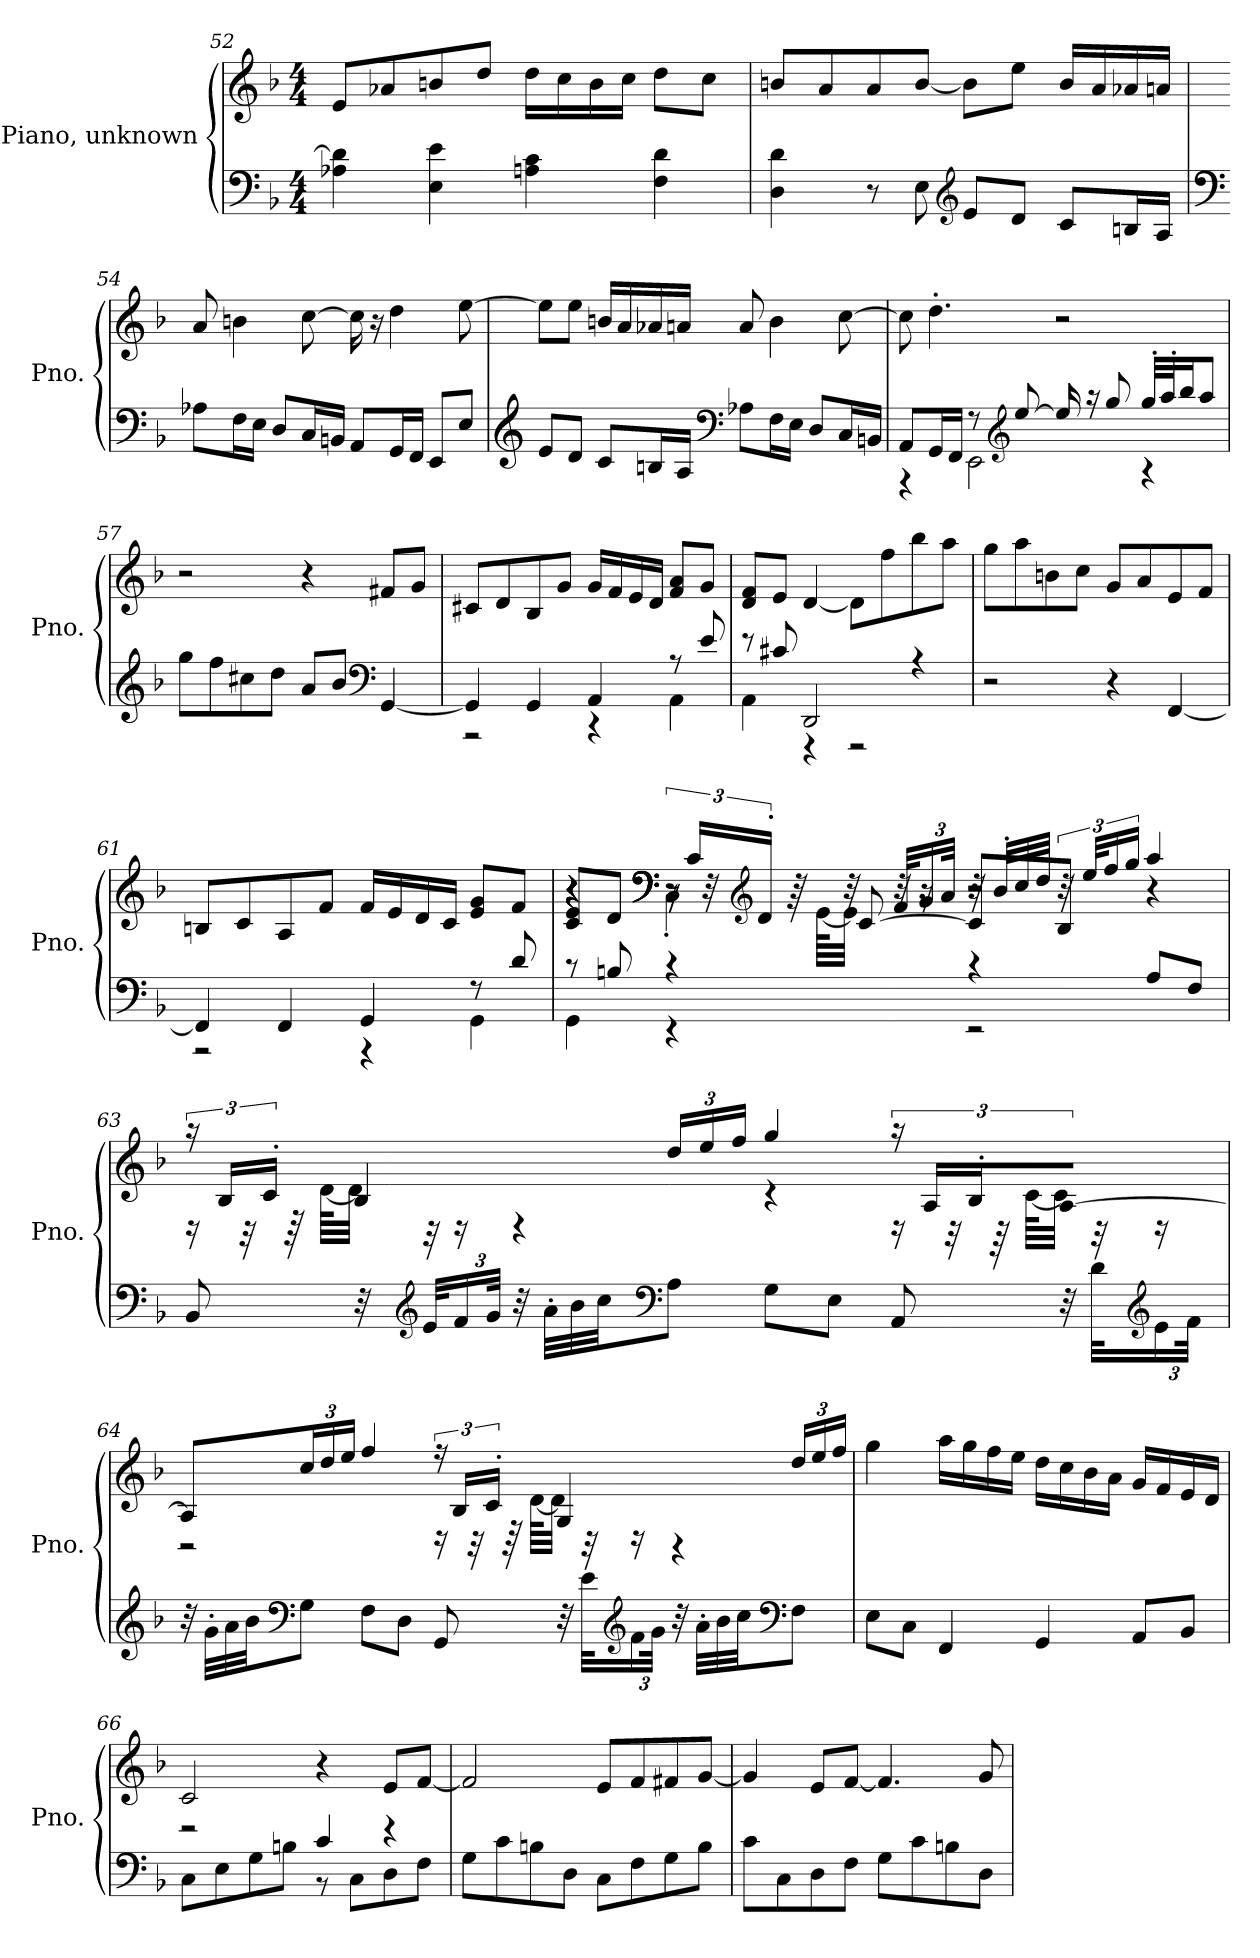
**kern	**kern
*part1	*part1
*staff2	*staff1
*I"Piano, unknown	*
*I'Pno.	*
*clefF4	*clefG2
*k[b-]	*k[b-]
*M4/4	*M4/4
=52	=52
4A-X\ 4d\]	8e/L
.	8a-X/
4E\ 4e\	8bn/
.	8dd/J
4An\ 4c\	16dd\LL
.	16cc\
.	16b\
.	16cc\JJ
4F\ 4d\	8dd\L
.	8cc\J
=53	=53
4D\ 4d\	8bn/L
.	8a/
8r	8a/
8E\	[8b/J
*clefG2	*
8e/L	8b\L]
8d/J	8ee\J
8c/L	16b/LL
.	16a/
16Bn/L	16a-X/
16A/JJ	16an/JJ
!!LO:LB:g=z
=54	=54
*clefF4	*
8A-X\L	8a/
16F\L	4bn\
16E\JJ	.
8D/L	.
16C/L	[8cc\
16BBn/JJ	.
8AA/L	16cc\]
.	16r
16GG/L	4dd\
16FF/JJ	.
8EE/L	.
8E/J	[8ee\
=55	=55
*clefG2	*
8e/L	8ee\L]
8d/J	8ee\J
8c/L	16bn/LL
.	16a/
16Bn/L	16a-X/
16A/JJ	16an/JJ
*clefF4	*
8A-X\L	8a/
16F\L	4b\
16E\JJ	.
8D/L	.
16C/L	[8cc\
16BBn/JJ	.
!!LO:LB:g=z
=56	=56
*^	*
8AA/L	4r	8cc\]
16GG/L	.	4.dd'\
16FF/JJ	.	.
8r	2EE\	.
*clefG2	*	*
[8ee/	.	.
16ee/]	.	2r
16r	.	.
8gg/	.	.
32gg'/LLL	4r	.
32aa'/J	.	.
16bb-/J	.	.
8aa/J	.	.
*v	*v	*
=57	=57
8gg\L	2r
8ff\	.
8cc#X\	.
8dd\J	.
8a/L	4r
8b-/J	.
*clefF4	*
[4GG/	8f#X/L
.	8g/J
=58	=58
*^	*
4GG/]	2r	8c#X/L
.	.	8d/
4GG/	.	8B-/
.	.	8g/J
4AA/	4r	16g/LL
.	.	16f/
.	.	16e/
.	.	16d/JJ
8r	4AA\	8f/ 8a/L
8e/	.	8g/J
!!LO:LB:g=z
=59	=59	=59
8r	4AA\	8d/ 8f/L
8c#X/	.	8e/J
2DD/	4r	[4d/
.	2r	8d\L]
.	.	8ff\
4r	.	8bb-\
.	.	8aa\J
*v	*v	*
=60	=60
2r	8gg\L
.	8aa\
.	8bn\
.	8cc\J
4r	8g/L
.	8a/
[4FF/	8e/
.	8f/J
=61	=61
*^	*
4FF/]	2r	8Bn/L
.	.	8c/
4FF/	.	8A/
.	.	8f/J
4GG/	4r	16f/LL
.	.	16e/
.	.	16d/
.	.	16c/JJ
8r	4GG\	8e/ 8g/L
8d/	.	8f/J
!!LO:LB:g=z
=62	=62	=62
*	*	*^
*	*	*	*^
*	*	*	*	*^
8r	4GG\	8c/ 8e/L	4r	4r	4r
8Bn/	.	8d/J	.	.	.
*	*	*clefF4	*	*	*
4r	4r	24r	16r	8r	4C'\
.	.	24c/LL	.	.	.
.	.	.	32r	.	.
*	*	*clefG2	*	*	*
.	.	24d'/JJ	.	.	.
.	.	.	64r	.	.
.	.	.	[64e\KLLL	.	.
.	.	32r	32e\JJJ]	[8c/	.
.	.	32f/KLL	32r	.	.
*	*	*Xbrackettup	*	*	*
.	.	24g/	16r	.	.
.	.	48a/JJk	.	.	.
4r	2r	32r	2r	8c/L]	2r
.	.	32b-'/LLL	.	.	.
.	.	32cc/	.	.	.
.	.	32dd/JJJ	.	.	.
*	*	*brackettup	*	*	*
.	.	48r	.	8B-/J	.
.	.	48ee/KLL	.	.	.
.	.	24ff/	.	.	.
.	.	24gg/JJ	.	.	.
8A/L	.	4aa/	.	4r	.
8F/J	.	.	.	.	.
*v	*v	*	*	*	*
*	*	*v	*v	*v
!!LO:PB:g=z
=63	=63	=63
8BB-/	24r	16r
.	24B-/LL	.
.	.	32r
.	24c'/JJ	.
.	.	64r
.	.	[64d\KLLL
32r	4B-/	32d\JJJ]
*clefG2	*	*
32e/KLL	.	32r
*Xbrackettup	*	*
24f/	.	16r
48g/JJk	.	.
32r	.	4r
32a'\LLL	.	.
32b-\	.	.
32cc\JJ	.	.
*clefF4	*	*
*	*Xbrackettup	*
8A\J	24dd/LL	.
.	24ee/	.
.	24ff/JJ	.
8G\L	4gg/	4r
8E\J	.	.
*	*brackettup	*
8AA/	24r	16r
.	24A/LL	.
.	.	32r
.	24B-'/J	.
.	.	64r
.	.	[64c\KLLL
32r	[8A/J	32c\JJJ]
32d\KLL	.	32r
*clefG2	*	*
24e\	.	16r
48f\JJk	.	.
!!LO:LB:g=z	!!
=64	=64	=64
32r	8A/L]	2r
32g'\LLL	.	.
32a\	.	.
32b-\JJ	.	.
*clefF4	*	*
*	*Xbrackettup	*
8G\J	24cc/L	.
.	24dd/	.
.	24ee/JJ	.
8F\L	4ff/	.
8D\J	.	.
*	*brackettup	*
8GG/	24r	16r
.	24B-/LL	.
.	.	32r
.	24c'/JJ	.
.	.	64r
.	.	[64d\KLLL
32r	4G/	32d\JJJ]
32e\KLL	.	32r
*clefG2	*	*
24f\	.	16r
48g\JJk	.	.
32r	.	4r
32a'\LLL	.	.
32b-\	.	.
32cc\JJ	.	.
*clefF4	*	*
*	*Xbrackettup	*
8F\J	24dd/LL	.
.	24ee/	.
.	24ff/JJ	.
*	*v	*v
=65	=65
8E\L	4gg\
8C\J	.
4FF/	16aa\LL
.	16gg\
.	16ff\
.	16ee\JJ
4GG/	16dd\LL
.	16cc\
.	16b-\
.	16a\JJ
8AA/L	16g/LL
.	16f/
8BB-/J	16e/
.	16d/JJ
!!LO:LB:g=z
=66	=66
*^	*
2r	8C\L	2c/
.	8E\	.
.	8G\	.
.	8Bn\J	.
4c/	8r	4r
.	8C\L	.
4r	8D\	8e/L
.	8F\J	[8f/J
*v	*v	*
=67	=67
8G\L	2f/]
8c\	.
8Bn\	.
8D\J	.
8C\L	8e/L
8F\	8f/
8G\	8f#X/
8B\J	[8g/J
=68	=68
8c\L	4g/]
8C\	.
8D\	8e/L
8F\J	[8f/J
8G\L	4.f/]
8c\	.
8Bn\	.
8D\J	8g/
=	=
*-	*-
